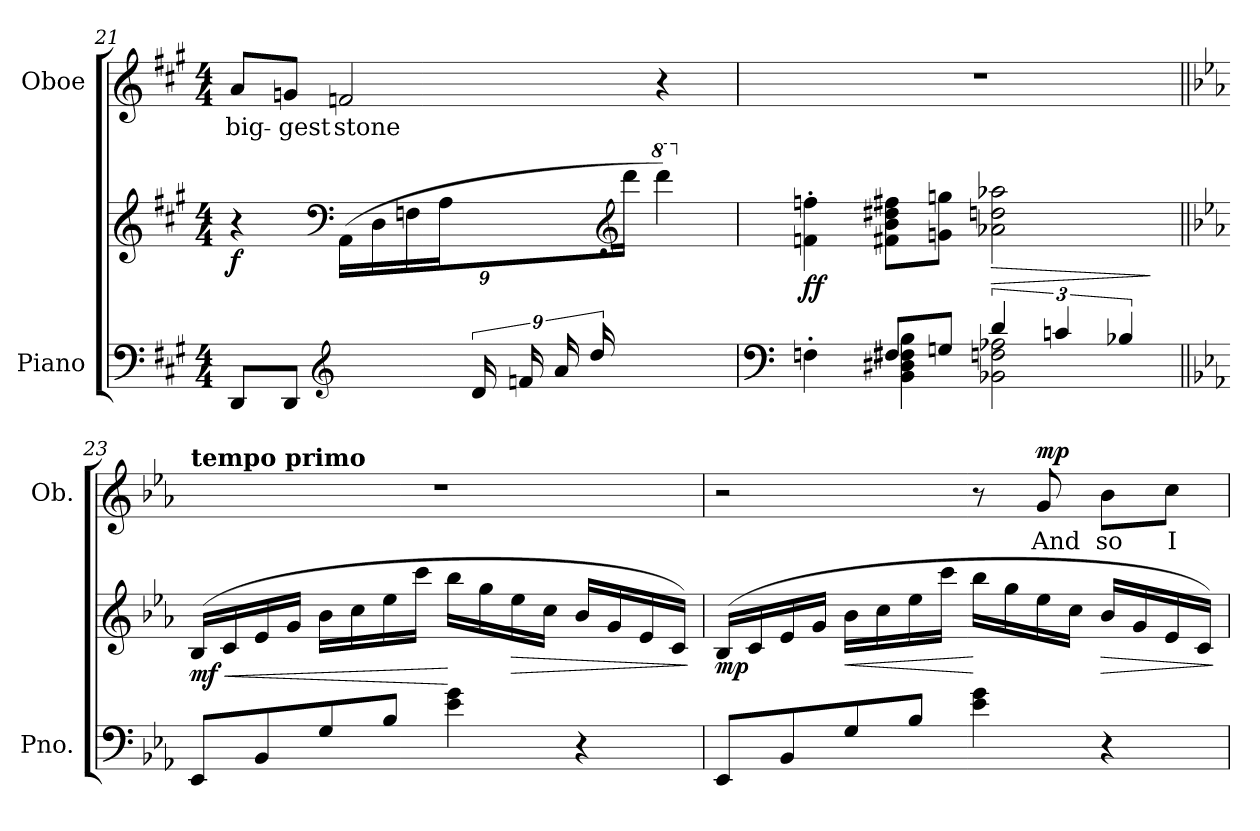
**kern	**kern	**dynam	**kern	**text	**dynam
*part2	*part2	*part2	*part1	*part1	*part1
*staff3	*staff2	*staff2/3	*staff1	*staff1	*staff1
*I"Piano	*	*	*I"Oboe	*	*
*I'Pno.	*	*	*I'Ob.	*	*
!!LO:PB:g=z
*clefF4	*clefG2	*	*clefG2	*	*
*k[f#c#g#]	*k[f#c#g#]	*	*k[f#c#g#]	*	*
*M4/4	*M4/4	*	*M4/4	*	*
=21	=21	=21	=21	=21	=21
*^	*	*	*	*	*
*8ba	*	*	*	*	*	*
!	!	!	!LO:DY:b	!	!LO:LY:b	!
36%17ryy	8DDD/L	4r	f	8a/L	big-	.
*X8ba	*	*	*	*	*	*
!	!	!	!	!	!LO:LY:b	!
.	8DD/J	.	.	8gn/J	-gest	.
*clefG2	*	*clefF4	*	*	*	*
*	*	*Xbrackettup	*	*	*	*
!	!	!	!	!	!LO:LY:b	!
.	4ryy	(18AA\LL	.	2fn/	stone	.
.	.	18D\	.	.	.	.
.	.	18Fn\	.	.	.	.
.	.	18A\	.	.	.	.
18d/	.	9%2ryy	.	.	.	.
.	2ryy	.	.	.	.	.
18fn/	.	.	.	.	.	.
18a/	.	.	.	.	.	.
18dd/	.	.	.	.	.	.
*	*	*clefG2	*	*	*	*
36%11ryy	.	18ddd\JJ	.	.	.	.
*	*	*8va	*	*	*	*
.	.	4dddd\)	.	4r	.	.
=22	=22	=22	=22	=22	=22	=22
*clefF4	*	*	*	*	*	*
*	*	*X8va	*	*	*	*
!	!	!	!LO:DY:b	!	!	!
4Fn'\	4ryy	4fn\' 4ffn\'	ff	1r	.	.
8F#X/L	4BB\ 4D#X\ 4F#\ 4B\	8f#X\ 8b\ 8dd#X\ 8ff#X\L	.	.	.	.
8Gn/J	.	8gn\ 8ggn\J	.	.	.	.
!	!	!	!LO:HP:b	!	!	!
6d/	2BB-X\ 2Fn\ 2A-X\	2a-X\ 2ddn\ 2aa-X\	>	.	.	.
6cn/	.	.	.	.	.	.
6B-X/	.	.	.	.	.	.
*v	*v	*	*	*	*	*
.	.	]	.	.	.
!!LO:LB:g=z
=23||	=23||	=23||	=23||	=23||	=23||
*k[b-e-a-]	*k[b-e-a-]	*	*k[b-e-a-]	*	*
!	!	!	!LO:TX:a:B:t=tempo primo	!	!
!	!	!LO:HP:b	!	!	!
!	!	!LO:DY:n=1:b	!	!	!
8EE-/L	(16B-/LL	< mf	1r	.	.
.	16c/	.	.	.	.
8BB-/	16e-/	.	.	.	.
.	16g/JJ	.	.	.	.
8G/	16b-\LL	.	.	.	.
.	16cc\	.	.	.	.
8B-/J	16ee-\	.	.	.	.
.	16ccc\JJ	.	.	.	.
4e-\ 4g\	16bb-\LL	[	.	.	.
.	16gg\	.	.	.	.
!	!	!LO:HP:b	!	!	!
.	16ee-\	>	.	.	.
.	16cc\JJ	.	.	.	.
4r	16b-/LL	.	.	.	.
.	16g/	.	.	.	.
.	16e-/	.	.	.	.
.	16c/JJ)	.	.	.	.
.	.	]	.	.	.
=24	=24	=24	=24	=24	=24
!	!	!LO:DY:b	!	!	!
8EE-/L	(16B-/LL	mp	2r	.	.
.	16c/	.	.	.	.
8BB-/	16e-/	.	.	.	.
.	16g/JJ	.	.	.	.
!	!	!LO:HP:b	!	!	!
8G/	16b-\LL	<	.	.	.
.	16cc\	.	.	.	.
8B-/J	16ee-\	.	.	.	.
.	16ccc\JJ	.	.	.	.
4e-\ 4g\	16bb-\LL	[	8r	.	.
.	16gg\	.	.	.	.
!	!	!	!	!LO:LY:b	!LO:DY:a
.	16ee-\	.	8g/	And	mp
.	16cc\JJ	.	.	.	.
!	!	!LO:HP:b	!	!LO:LY:b	!
4r	16b-/LL	>	8b-\L	so	.
.	16g/	.	.	.	.
!	!	!	!	!LO:LY:b	!
.	16e-/	.	8cc\J	I	.
.	16c/JJ)	.	.	.	.
.	.	]	.	.	.
=	=	=	=	=	=
*-	*-	*-	*-	*-	*-
